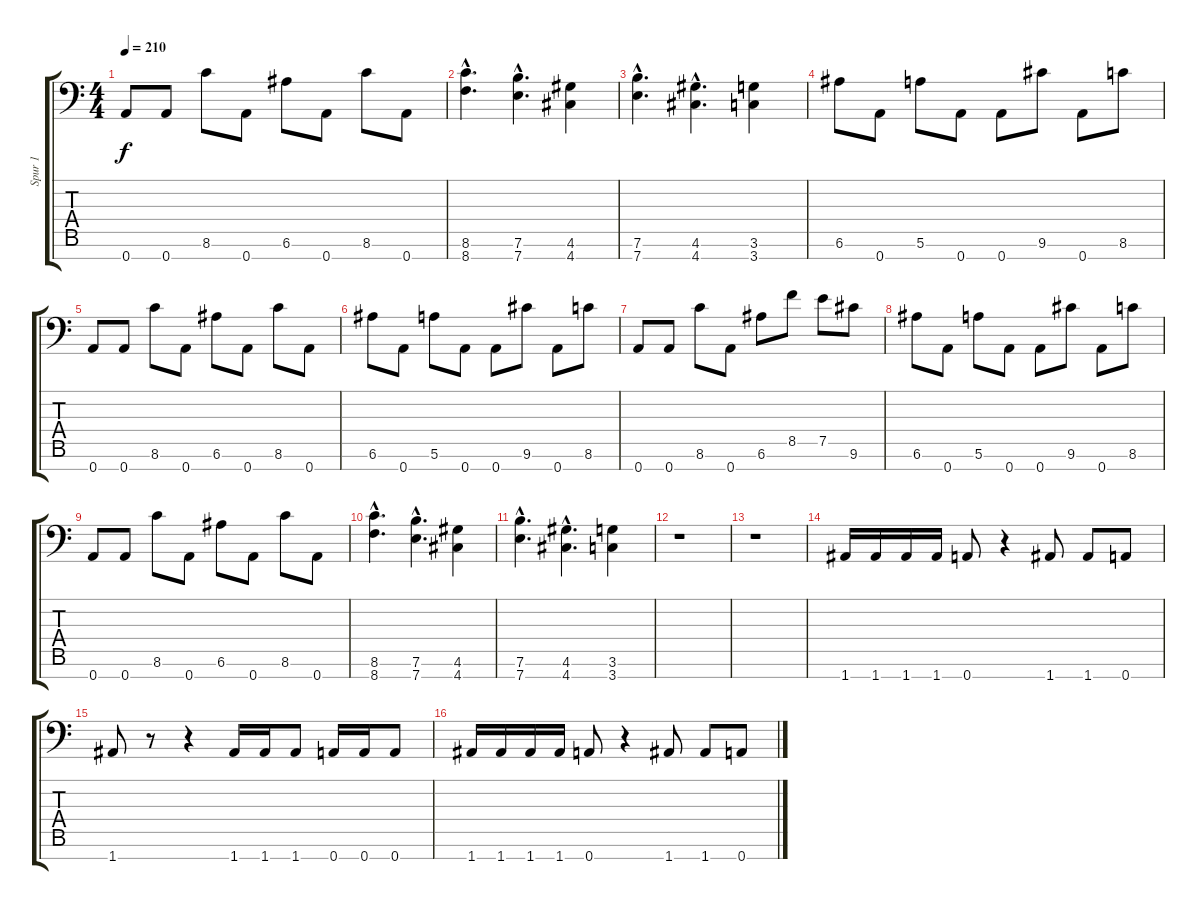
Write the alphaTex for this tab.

\track ("Spur 1" "Spur 1") {instrument distortionguitar}
\staff {score tabs}
\tuning (E4 B3 G3 D3 A2 E2 A1) {hide}
\ts (4 4)
\tempo 210
\clef f4
\ks c
0.7.8{dy f} 0.7.8 8.6.8 0.7.8 6.6.8 0.7.8 8.6.8 0.7.8 |
(8.6{hac} 8.7{hac}).4{d} (7.6{hac} 7.7{hac}).4{d} (4.6 4.7).4 |
(7.6{hac} 7.7{hac}).4{d} (4.6{hac} 4.7{hac}).4{d} (3.6 3.7).4 |
6.6.8 0.7.8 5.6.8 0.7.8 0.7.8 9.6.8 0.7.8 8.6.8 |
0.7.8 0.7.8 8.6.8 0.7.8 6.6.8 0.7.8 8.6.8 0.7.8 |
6.6.8 0.7.8 5.6.8 0.7.8 0.7.8 9.6.8 0.7.8 8.6.8 |
0.7.8 0.7.8 8.6.8 0.7.8 6.6.8 8.5.8 7.5.8 9.6.8 |
6.6.8 0.7.8 5.6.8 0.7.8 0.7.8 9.6.8 0.7.8 8.6.8 |
0.7.8 0.7.8 8.6.8 0.7.8 6.6.8 0.7.8 8.6.8 0.7.8 |
(8.6{hac} 8.7{hac}).4{d} (7.6{hac} 7.7{hac}).4{d} (4.6 4.7).4 |
(7.6{hac} 7.7{hac}).4{d} (4.6{hac} 4.7{hac}).4{d} (3.6 3.7).4 |
r.1 |
r.1 |
1.7.16 1.7.16 1.7.16 1.7.16 0.7.8 r.4 1.7.8 1.7.8 0.7.8 |
1.7.8 r.8 r.4 1.7.16 1.7.16 1.7.8 0.7.16 0.7.16 0.7.8 |
1.7.16 1.7.16 1.7.16 1.7.16 0.7.8 r.4 1.7.8 1.7.8 0.7.8
